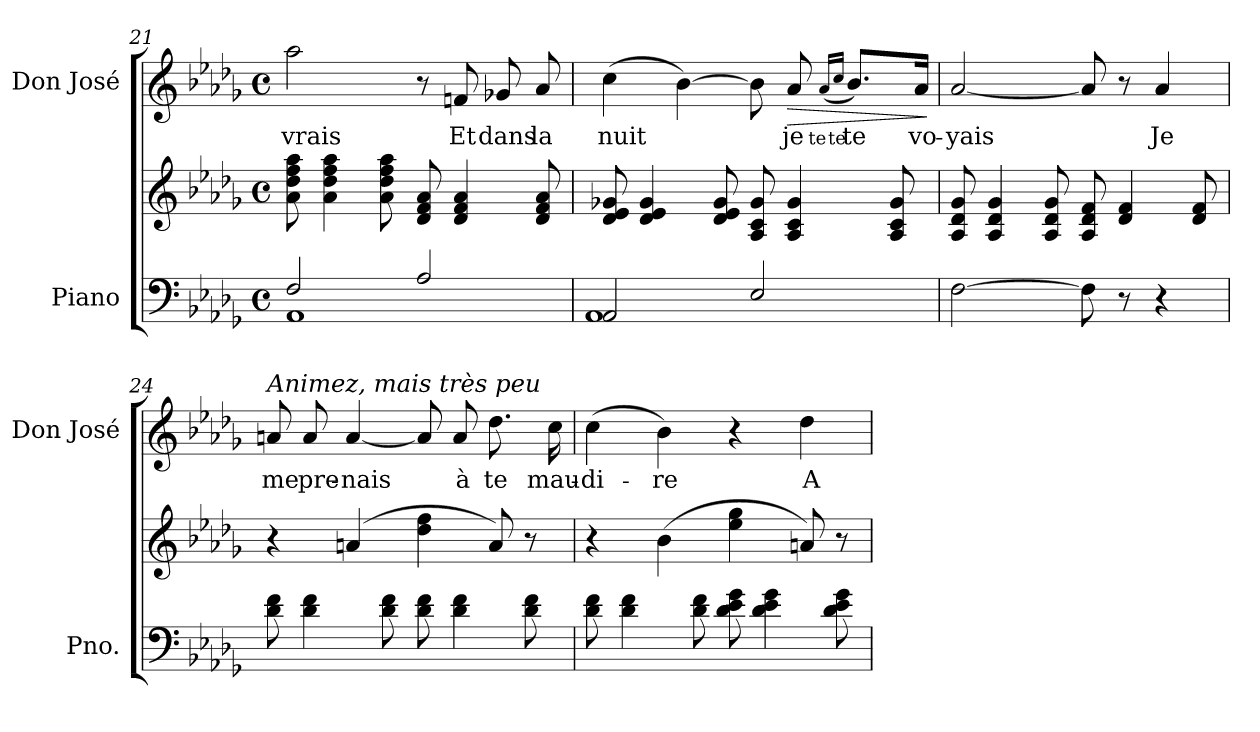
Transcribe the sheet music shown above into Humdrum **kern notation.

**kern	**kern	**kern	**text	**dynam
*part2	*part2	*part1	*part1	*part1
*staff3	*staff2	*staff1	*staff1	*staff1
*I"Piano	*	*I"Don José	*	*
*I'Pno.	*	*I'Don José	*	*
*clefF4	*clefG2	*clefG2	*	*
*k[b-e-a-d-g-]	*k[b-e-a-d-g-]	*k[b-e-a-d-g-]	*	*
*M4/4	*M4/4	*M4/4	*	*
*met(c)	*met(c)	*met(c)	*	*
=21	=21	=21	=21	=21
*^	*	*	*	*
2F/	1AA-	8a-\ 8dd-\ 8ff\ 8aa-\	2aa-\	-vrais	.
.	.	4a-\ 4dd-\ 4ff\ 4aa-\	.	.	.
.	.	8a-\ 8dd-\ 8ff\ 8aa-\	.	.	.
2A-/	.	8d-/ 8f/ 8a-/	8r	.	.
.	.	4d-/ 4f/ 4a-/	8fn/	Et	.
.	.	.	8g-X/	dans	.
.	.	8d-/ 8f/ 8a-/	8a-/	la	.
!!LO:PB:g=z
=22	=22	=22	=22	=22	=22
2AA-/	1AA-	8d-/ 8e-/ 8g-X/	(4cc\	nuit	.
.	.	4d-/ 4e-/ 4g-/	.	.	.
.	.	.	[4b-\)	.	.
.	.	8d-/ 8e-/ 8g-/	.	.	.
2E-/	.	8A-/ 8c/ 8g-/	8b-\]	.	.
!	!	!	!	!	!LO:HP:b
.	.	4A-/ 4c/ 4g-/	8a-/	je	>
.	.	.	(16qa-/LL	te	.
.	.	.	16qcc/JJ	te	.
.	.	.	8.b-/L)	te	.
.	.	8A-/ 8c/ 8g-/	.	.	.
.	.	.	16a-/Jk	vo-	.
*v	*v	*	*	*	*
.	.	.	.	]
=23	=23	=23	=23	=23
[2F\	8A-/ 8d-/ 8g-/	[2a-/	-yais	.
.	4A-/ 4d-/ 4g-/	.	.	.
.	8A-/ 8d-/ 8g-/	.	.	.
8F\]	8A-/ 8d-/ 8f/	8a-/]	.	.
8r	4d-/ 4f/	8r	.	.
4r	.	4a-/	Je	.
.	8d-/ 8f/	.	.	.
=24	=24	=24	=24	=24
*	*	*MM79	*	*
!	!	!LO:TX:a:i:t=Animez, mais très peu	!	!
8d-\ 8f\	4r	8an/	me	.
4d-\ 4f\	.	8a/	pre-	.
.	(4an/	[4a/	-nais	.
8d-\ 8f\	.	.	.	.
8d-\ 8f\	4dd-\ 4ff\	8a/]	.	.
4d-\ 4f\	.	8a/	à	.
.	8a/)	8.dd-\	te	.
8d-\ 8f\	8r	.	.	.
.	.	16cc\	mau-	.
!!LO:LB:g=z
=25	=25	=25	=25	=25
8d-\ 8f\	4r	(4cc\	-di-	.
4d-\ 4f\	.	.	.	.
.	(4b-\	4b-\)	-re	.
8d-\ 8f\	.	.	.	.
8d-\ 8e-\ 8g-\	4ee-\ 4gg-\	4r	.	.
4d-\ 4e-\ 4g-\	.	.	.	.
.	8an/)	4dd-\	A	.
8d-\ 8e-\ 8g-\	8r	.	.	.
=	=	=	=	=
*-	*-	*-	*-	*-
